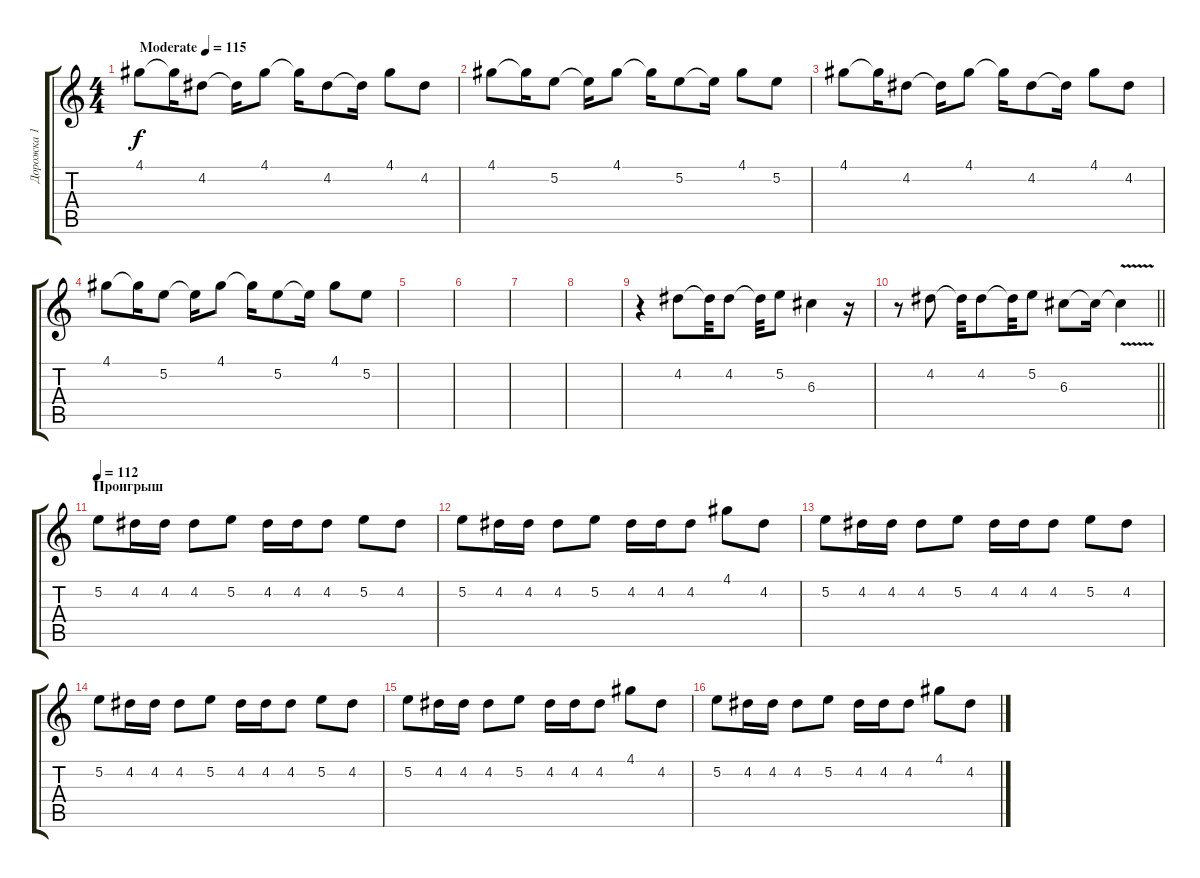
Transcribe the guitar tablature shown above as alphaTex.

\track ("Дорожка 1" "Дорожка 1") {instrument distortionguitar}
\staff {score tabs}
\tuning (E4 B3 G3 D3 A2 E2) {hide}
\ts (4 4)
\tempo (115 "Moderate")
\clef g2
\ks c
4.1.8{dy f volume 8 instrument acousticguitarsteel} 4.1{t}.16 4.2.8 4.2{t}.16 4.1.8 4.1{t}.16 4.2.8 4.2{t}.16 4.1.8 4.2.8 |
4.1.8 4.1{t}.16 5.2.8 5.2{t}.16 4.1.8 4.1{t}.16 5.2.8 5.2{t}.16 4.1.8 5.2.8 |
4.1.8 4.1{t}.16 4.2.8 4.2{t}.16 4.1.8 4.1{t}.16 4.2.8 4.2{t}.16 4.1.8 4.2.8 |
4.1.8 4.1{t}.16 5.2.8 5.2{t}.16 4.1.8 4.1{t}.16 5.2.8 5.2{t}.16 4.1.8 5.2.8 |
|
|
|
|
r.4 4.2.8 4.2{t}.32 4.2.8 4.2{t}.32 5.2.8 6.3.4 r.16 |
\barLineRight lightlight
r.8 4.2.8 4.2{t}.32 4.2.8 4.2{t}.32 5.2.8 6.3.8 6.3{t}.16 6.3{v t}.4 |
\section ("" "Проигрыш")
\tempo 112
5.2.8{volume 10} 4.2.16 4.2.16 4.2.8 5.2.8 4.2.16 4.2.16 4.2.8 5.2.8 4.2.8 |
5.2.8 4.2.16 4.2.16 4.2.8 5.2.8 4.2.16 4.2.16 4.2.8 4.1.8 4.2.8 |
5.2.8 4.2.16 4.2.16 4.2.8 5.2.8 4.2.16 4.2.16 4.2.8 5.2.8 4.2.8 |
5.2.8 4.2.16 4.2.16 4.2.8 5.2.8 4.2.16 4.2.16 4.2.8 5.2.8 4.2.8 |
5.2.8 4.2.16 4.2.16 4.2.8 5.2.8 4.2.16 4.2.16 4.2.8 4.1.8 4.2.8 |
5.2.8 4.2.16 4.2.16 4.2.8 5.2.8 4.2.16 4.2.16 4.2.8 4.1.8 4.2.8
